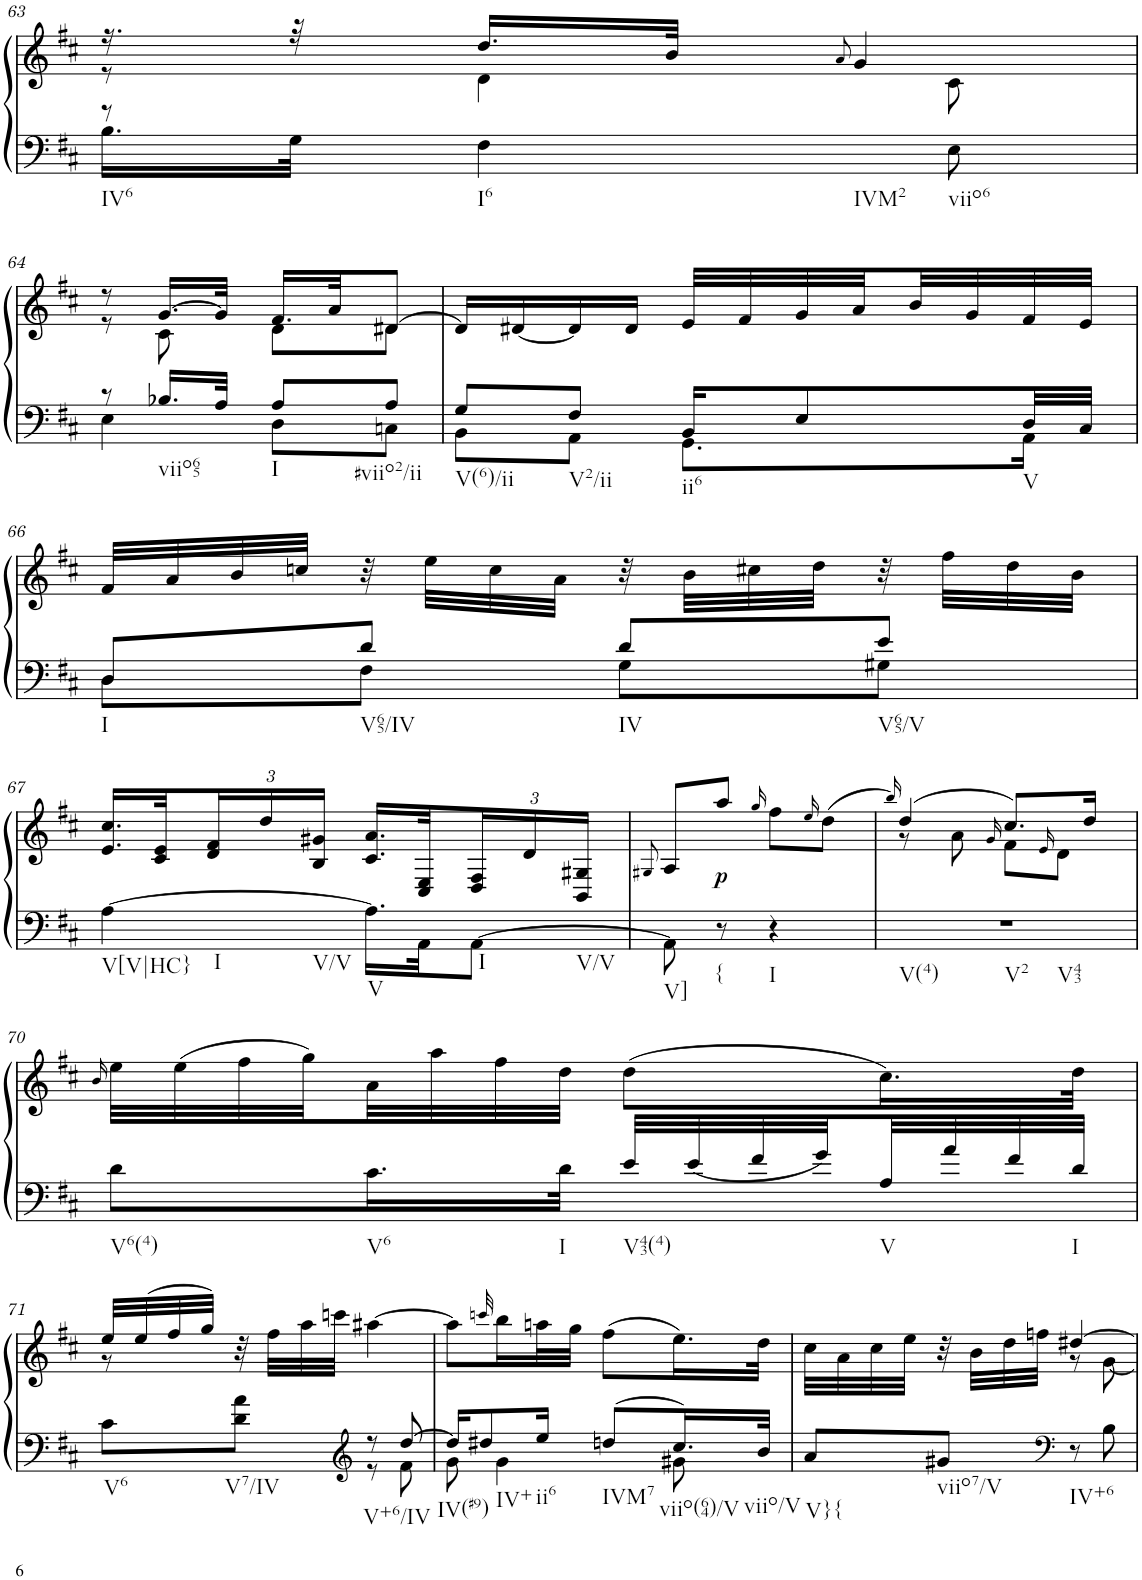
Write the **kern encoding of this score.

**kern	**kern	**dynam
*part1	*part1	*part1
*staff2	*staff1	*staff1/2
*I"Klavier links	*	*
!!LO:PB:g=z
*clefF4	*clefG2	*
*k[f#c#]	*k[f#c#]	*
*M2/4	*M2/4	*
=63	=63	=63
*^	*^	*
!LO:TX:b:t=IV6	!	!	!	!
8r	16.B\LL	16.r	8r	.
.	32G\JJk	32r	.	.
!LO:TX:b:t=I6	!	!	!	!
!LO:TX:b:t=IVM2	!	!	!	!
4F#\	4.ryy	16.dd/LL	4d\	.
.	.	32b/JJk	.	.
.	.	8qa/	.	.
.	.	4g/	.	.
!LO:TX:b:t=viio6	!	!	!	!
8E\	.	.	8c#\	.
!!LO:LB:g=z	!!
=64	=64	=64	=64	=64
8r	4E\	8r	8r	.
!LO:TX:b:t=viio65	!	!	!	!
16.B-X/LL	.	[16.g/LL	8c#\	.
32A/JJk	.	32g/JJk]	.	.
!LO:TX:b:t=I	!	!	!	!
8A/L	8D\L	16.f#/LL	8d\L	.
.	.	32a/JK	.	.
!LO:TX:b:t=#viio2/ii	!	!	!	!
8A/J	8Cn\J	[8d#X/J	8d#\J	.
=65	=65	=65	=65	=65
!LO:TX:b:t=V(6)/ii	!	!	!	!
*	*	*v	*v	*
8G/L	8BB\L	16d#/LL]	.
.	.	[16d#X/	.
!LO:TX:b:t=V2/ii	!	!	!
8F#/J	8AA\J	16d#/]	.
.	.	16d#/JJ	.
!LO:TX:b:t=ii6	!	!	!
16BB/KL	8.GG\L	32e/LLL	.
.	.	32f#/	.
8E/	.	32g/	.
.	.	32a/	.
.	.	32b/	.
.	.	32g/	.
!LO:TX:b:t=V	!	!	!
32D/LL	16AA\Jk	32f#/	.
32C#/JJJ	.	32e/JJJ	.
!!LO:LB:g=z
=66	=66	=66	=66
!LO:TX:b:t=I	!	!	!
8D/L	8D\L	32f#/LLL	.
.	.	32a/	.
.	.	32b/	.
.	.	32ccn/JJJ	.
!LO:TX:b:t=V65/IV	!	!	!
8d/J	8F#\J	32r	.
.	.	32ee\LLL	.
.	.	32cc\	.
.	.	32a\JJJ	.
!LO:TX:b:t=IV	!	!	!
8d/L	8G\L	32r	.
.	.	32b\LLL	.
.	.	32cc#X\	.
.	.	32dd\JJJ	.
!LO:TX:b:t=V65/V	!	!	!
8e/J	8G#X\J	32r	.
.	.	32ff#\LLL	.
.	.	32dd\	.
.	.	32b\JJJ	.
*v	*v	*	*
!!LO:LB:g=z
=67	=67	=67
!LO:TX:b:t=V[V|HC}	!	!
!LO:TX:b:t=I	!	!
!LO:TX:b:t=V/V	!	!
[4A\	16.e/ 16.cc#/LL	.
.	32c#/ 32e/K	.
*	*Xbrackettup	*
.	24d/ 24f#/	.
.	24dd/	.
.	24B/ 24g#X/JJ	.
!LO:TX:b:t=V	!	!
16.A\LL]	16.c#/ 16.a/LL	.
32AA\JK	32C#/ 32E/K	.
!LO:TX:b:t=I	!	!
!LO:TX:b:t=V/V	!	!
[8AA\J	24D/ 24F#/	.
.	24d/	.
.	24BB/ 24G#X/JJ	.
=68	=68	=68
.	8qG#X/	.
!LO:TX:b:t=V]	!	!
8AA\]	8A/L	.
!LO:TX:b:t={	!	!
!	!	!LO:DY:b
8r	8aa/J	p
.	16qgg/	.
!LO:TX:b:t=I	!	!
4r	8ff#\L	.
.	16qee/	.
.	(8dd\J	.
=69	=69	=69
.	16qbb/)	.
*	*^	*
!LO:TX:b:t=V(4)	!	!	!
!LO:TX:b:t=V2	!	!	!
!LO:TX:b:t=V43	!	!	!
2r	(4dd/	8r	.
.	.	8a\	.
.	.	16qg/	.
.	8.cc#/L)	8f#\L	.
.	.	16qe/	.
.	.	8d\J	.
.	16dd/Jk	.	.
*	*v	*v	*
!!LO:LB:g=z
=70	=70	=70
.	16qb/	.
!LO:TX:b:t=V6(4)	!	!
8d\L	32ee\LLL	.
.	(32ee\	.
.	32ff#\	.
.	32gg\)	.
!LO:TX:b:t=V6	!	!
16.c#\L	32a\	.
.	32aa\	.
.	32ff#\	.
!LO:TX:b:t=I	!	!
32d\JJk	32dd\JJJ	.
!LO:TX:b:t=V43(4)	!	!
32e/LLL	(8dd\L	.
32e/	.	.
32f#/	.	.
32g/	.	.
!LO:TX:b:t=V	!	!
32A/	16.cc#\L)	.
32a/	.	.
32f#/	.	.
!LO:TX:b:t=I	!	!
32d/JJJ	32dd\JJk	.
!!LO:LB:g=z
=71	=71	=71
*^	*^	*
!LO:TX:b:t=V6	!	!	!	!
8c#\L	4ryy	32ee/LLL	8r	.
.	.	(32ee/	.	.
.	.	32ff#/	.	.
.	.	32gg/JJJ)	.	.
!LO:TX:b:t=V7/IV	!	!	!	!
8d\ 8a\J	.	32r	4.ryy	.
.	.	32ff#\LLL	.	.
.	.	32aa\	.	.
.	.	32cccn\JJJ	.	.
*clefG2	*	*	*	*
!LO:TX:b:t=V+6/IV	!	!	!	!
8r	8r	[4aa#X\	.	.
[8dd/	8f#\	.	.	.
*	*	*v	*v	*
=72	=72	=72	=72
!LO:TX:b:t=IV(#9)	!	!	!
16dd/KL]	8g\	8aa#\L]	.
!LO:TX:b:t=IV+	!	!	!
8dd#X/	.	.	.
.	.	32qcccn/	.
.	4g\	16bb\L	.
!LO:TX:b:t=ii6	!	!	!
16ee/Jk	.	32aan\L	.
.	.	32gg\JJJ	.
!LO:TX:b:t=IVM7	!	!	!
8ddn/L	.	(8ff#\L	.
!LO:TX:b:t=viio(64)/V	!	!	!
16.cc#/L	8g#X\	16.ee\L)	.
!LO:TX:b:t=viio/V	!	!	!
32b/JJk	.	32dd\JJk	.
*v	*v	*	*
=73	=73	=73
*	*^	*
!LO:TX:b:t=V}{	!	!	!
8a/L	32cc#\LLL	4ryy	.
.	32a\	.	.
.	32cc#\	.	.
.	32ee\JJJ	.	.
!LO:TX:b:t=viio7/V	!	!	!
8g#X/J	32r	.	.
.	32b\LLL	.	.
.	32dd\	.	.
.	32ffn\JJJ	.	.
*clefF4	*	*	*
!LO:TX:b:t=IV+6	!	!	!
8r	[4dd#X/	8r	.
8B\	.	[8g\	.
*	*v	*v	*
=	=	=
*-	*-	*-
